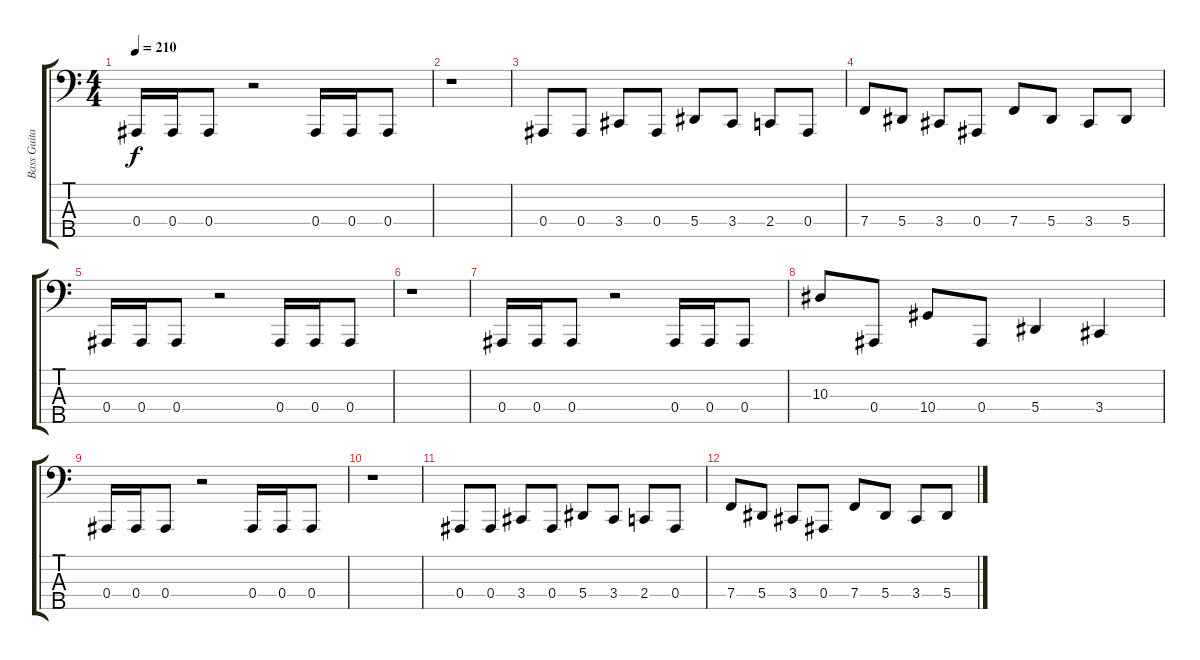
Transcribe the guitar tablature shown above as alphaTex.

\track ("Bass Guitar" "Bass Guita") {instrument electricbassfinger}
\staff {score tabs}
\tuning (Eb2 Bb1 F1 Bb0 F0) {hide}
\ts (4 4)
\tempo 210
\clef f4
\ks c
0.4.16{dy f} 0.4.16 0.4.8 r.2 0.4.16 0.4.16 0.4.8 |
r.1 |
0.4.8 0.4.8 3.4.8 0.4.8 5.4.8 3.4.8 2.4.8 0.4.8 |
7.4.8 5.4.8 3.4.8 0.4.8 7.4.8 5.4.8 3.4.8 5.4.8 |
0.4.16 0.4.16 0.4.8 r.2 0.4.16 0.4.16 0.4.8 |
r.1 |
0.4.16 0.4.16 0.4.8 r.2 0.4.16 0.4.16 0.4.8 |
10.3.8 0.4.8 10.4.8 0.4.8 5.4.4 3.4.4 |
0.4.16 0.4.16 0.4.8 r.2 0.4.16 0.4.16 0.4.8 |
r.1 |
0.4.8 0.4.8 3.4.8 0.4.8 5.4.8 3.4.8 2.4.8 0.4.8 |
7.4.8 5.4.8 3.4.8 0.4.8 7.4.8 5.4.8 3.4.8 5.4.8
